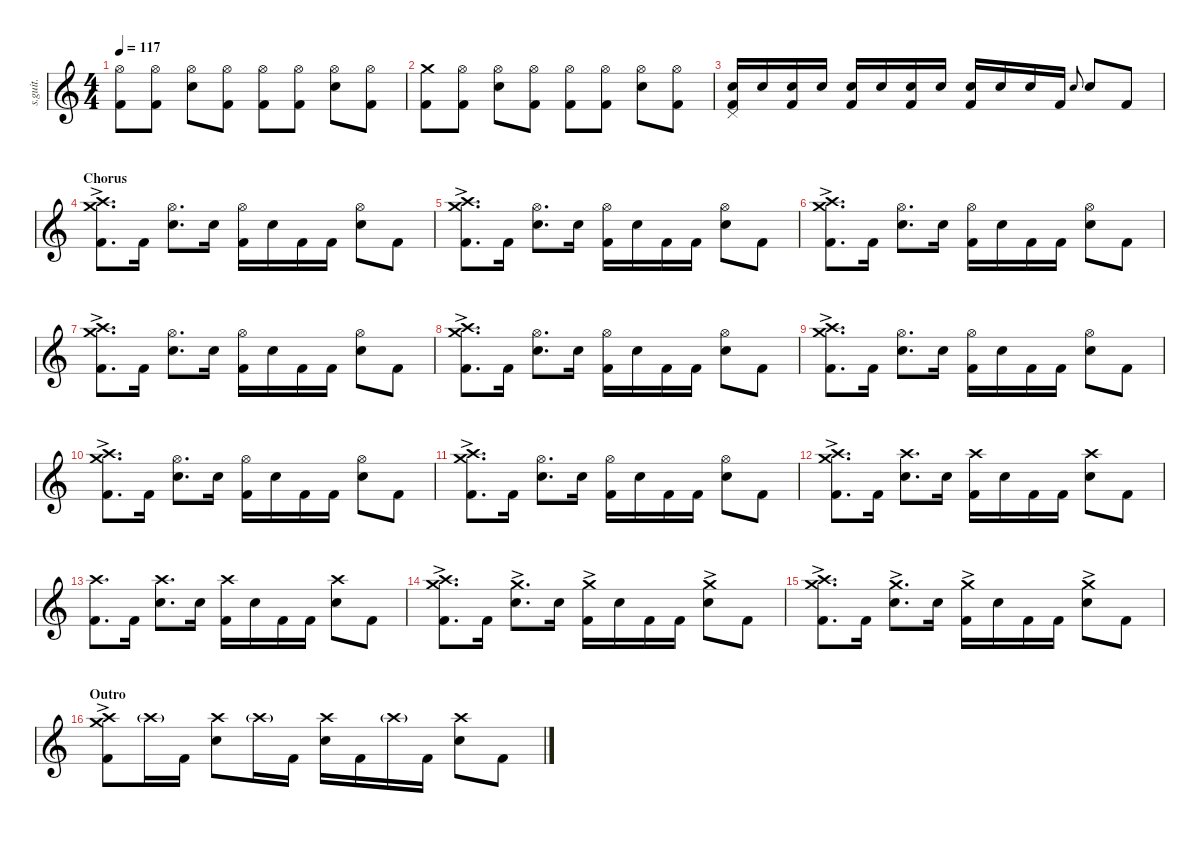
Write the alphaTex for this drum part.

\defaultSystemsLayout 4
\hideDynamics
\bracketExtendMode nobrackets
\track ("Dave Grohl" "s.guit.") {instrument percussion}
\staff {score}
\articulation defaults
\ts (4 4)
\tempo 117
\clef g2
\ks c
("Hi-Hat (open)" "Kick (hit) 2").8{lyrics (0 "") lyrics (1 "") lyrics (2 "") lyrics (3 "") lyrics (4 "") dy f} ("Hi-Hat (open)" "Kick (hit) 2").8{lyrics (0 "") lyrics (1 "") lyrics (2 "") lyrics (3 "") lyrics (4 "")} ("Hi-Hat (open)" "Snare (hit) 2").8{lyrics (0 "") lyrics (1 "") lyrics (2 "") lyrics (3 "") lyrics (4 "")} ("Hi-Hat (open)" "Kick (hit) 2").8{lyrics (0 "") lyrics (1 "") lyrics (2 "") lyrics (3 "") lyrics (4 "")} ("Hi-Hat (open)" "Kick (hit) 2").8{lyrics (0 "") lyrics (1 "") lyrics (2 "") lyrics (3 "") lyrics (4 "")} ("Hi-Hat (open)" "Kick (hit) 2").8{lyrics (0 "") lyrics (1 "") lyrics (2 "") lyrics (3 "") lyrics (4 "")} ("Hi-Hat (open)" "Snare (hit) 2").8{lyrics (0 "") lyrics (1 "") lyrics (2 "") lyrics (3 "") lyrics (4 "")} ("Hi-Hat (open)" "Kick (hit) 2").8{lyrics (0 "") lyrics (1 "") lyrics (2 "") lyrics (3 "") lyrics (4 "")} |
("Kick (hit) 2" "Crash medium (hit)").8{lyrics (0 "") lyrics (1 "") lyrics (2 "") lyrics (3 "") lyrics (4 "")} ("Hi-Hat (open)" "Kick (hit) 2").8{lyrics (0 "") lyrics (1 "") lyrics (2 "") lyrics (3 "") lyrics (4 "")} ("Hi-Hat (open)" "Snare (hit) 2").8{lyrics (0 "") lyrics (1 "") lyrics (2 "") lyrics (3 "") lyrics (4 "")} ("Hi-Hat (open)" "Kick (hit) 2").8{lyrics (0 "") lyrics (1 "") lyrics (2 "") lyrics (3 "") lyrics (4 "")} ("Hi-Hat (open)" "Kick (hit) 2").8{lyrics (0 "") lyrics (1 "") lyrics (2 "") lyrics (3 "") lyrics (4 "")} ("Hi-Hat (open)" "Kick (hit) 2").8{lyrics (0 "") lyrics (1 "") lyrics (2 "") lyrics (3 "") lyrics (4 "")} ("Hi-Hat (open)" "Snare (hit) 2").8{lyrics (0 "") lyrics (1 "") lyrics (2 "") lyrics (3 "") lyrics (4 "")} ("Hi-Hat (open)" "Kick (hit) 2").8{lyrics (0 "") lyrics (1 "") lyrics (2 "") lyrics (3 "") lyrics (4 "")} |
("Snare (hit) 2" "Kick (hit) 2" "Pedal Hi-Hat (hit)").16{lyrics (0 "") lyrics (1 "") lyrics (2 "") lyrics (3 "") lyrics (4 "")} "Snare (hit) 2".16{lyrics (0 "") lyrics (1 "") lyrics (2 "") lyrics (3 "") lyrics (4 "")} ("Snare (hit) 2" "Kick (hit) 2").16{lyrics (0 "") lyrics (1 "") lyrics (2 "") lyrics (3 "") lyrics (4 "")} "Snare (hit) 2".16{lyrics (0 "") lyrics (1 "") lyrics (2 "") lyrics (3 "") lyrics (4 "")} ("Snare (hit) 2" "Kick (hit) 2").16{lyrics (0 "") lyrics (1 "") lyrics (2 "") lyrics (3 "") lyrics (4 "")} "Snare (hit) 2".16{lyrics (0 "") lyrics (1 "") lyrics (2 "") lyrics (3 "") lyrics (4 "")} ("Snare (hit) 2" "Kick (hit) 2").16{lyrics (0 "") lyrics (1 "") lyrics (2 "") lyrics (3 "") lyrics (4 "")} "Snare (hit) 2".16{lyrics (0 "") lyrics (1 "") lyrics (2 "") lyrics (3 "") lyrics (4 "")} ("Snare (hit) 2" "Kick (hit) 2").16{lyrics (0 "") lyrics (1 "") lyrics (2 "") lyrics (3 "") lyrics (4 "")} "Snare (hit) 2".16{lyrics (0 "") lyrics (1 "") lyrics (2 "") lyrics (3 "") lyrics (4 "")} "Snare (hit) 2".16{lyrics (0 "") lyrics (1 "") lyrics (2 "") lyrics (3 "") lyrics (4 "")} "Kick (hit) 2".16{lyrics (0 "") lyrics (1 "") lyrics (2 "") lyrics (3 "") lyrics (4 "")} "Snare (hit) 2".8{lyrics (0 "") lyrics (1 "") lyrics (2 "") lyrics (3 "") lyrics (4 "") gr onbeat} "Snare (hit) 2".8{lyrics (0 "") lyrics (1 "") lyrics (2 "") lyrics (3 "") lyrics (4 "")} "Kick (hit) 2".8{lyrics (0 "") lyrics (1 "") lyrics (2 "") lyrics (3 "") lyrics (4 "")} |
\section ("" "Chorus")
("Crash medium (hit)"{ac} "Kick (hit) 2" "Crash high (hit)").8{d lyrics (0 "") lyrics (1 "") lyrics (2 "") lyrics (3 "") lyrics (4 "")} "Kick (hit) 2".16{lyrics (0 "") lyrics (1 "") lyrics (2 "") lyrics (3 "") lyrics (4 "")} ("Hi-Hat (open)" "Snare (hit) 2").8{d lyrics (0 "") lyrics (1 "") lyrics (2 "") lyrics (3 "") lyrics (4 "")} "Snare (hit) 2".16{lyrics (0 "") lyrics (1 "") lyrics (2 "") lyrics (3 "") lyrics (4 "")} ("Hi-Hat (open)" "Kick (hit) 2").16{lyrics (0 "") lyrics (1 "") lyrics (2 "") lyrics (3 "") lyrics (4 "")} "Snare (hit) 2".16{lyrics (0 "") lyrics (1 "") lyrics (2 "") lyrics (3 "") lyrics (4 "")} "Kick (hit) 2".16{lyrics (0 "") lyrics (1 "") lyrics (2 "") lyrics (3 "") lyrics (4 "")} "Kick (hit) 2".16{lyrics (0 "") lyrics (1 "") lyrics (2 "") lyrics (3 "") lyrics (4 "")} ("Hi-Hat (open)" "Snare (hit) 2").8{lyrics (0 "") lyrics (1 "") lyrics (2 "") lyrics (3 "") lyrics (4 "")} "Kick (hit) 2".8{lyrics (0 "") lyrics (1 "") lyrics (2 "") lyrics (3 "") lyrics (4 "")} |
("Crash medium (hit)"{ac} "Kick (hit) 2" "Crash high (hit)").8{d lyrics (0 "") lyrics (1 "") lyrics (2 "") lyrics (3 "") lyrics (4 "")} "Kick (hit) 2".16{lyrics (0 "") lyrics (1 "") lyrics (2 "") lyrics (3 "") lyrics (4 "")} ("Hi-Hat (open)" "Snare (hit) 2").8{d lyrics (0 "") lyrics (1 "") lyrics (2 "") lyrics (3 "") lyrics (4 "")} "Snare (hit) 2".16{lyrics (0 "") lyrics (1 "") lyrics (2 "") lyrics (3 "") lyrics (4 "")} ("Hi-Hat (open)" "Kick (hit) 2").16{lyrics (0 "") lyrics (1 "") lyrics (2 "") lyrics (3 "") lyrics (4 "")} "Snare (hit) 2".16{lyrics (0 "") lyrics (1 "") lyrics (2 "") lyrics (3 "") lyrics (4 "")} "Kick (hit) 2".16{lyrics (0 "") lyrics (1 "") lyrics (2 "") lyrics (3 "") lyrics (4 "")} "Kick (hit) 2".16{lyrics (0 "") lyrics (1 "") lyrics (2 "") lyrics (3 "") lyrics (4 "")} ("Hi-Hat (open)" "Snare (hit) 2").8{lyrics (0 "") lyrics (1 "") lyrics (2 "") lyrics (3 "") lyrics (4 "")} "Kick (hit) 2".8{lyrics (0 "") lyrics (1 "") lyrics (2 "") lyrics (3 "") lyrics (4 "")} |
("Crash medium (hit)"{ac} "Kick (hit) 2" "Crash high (hit)").8{d lyrics (0 "") lyrics (1 "") lyrics (2 "") lyrics (3 "") lyrics (4 "")} "Kick (hit) 2".16{lyrics (0 "") lyrics (1 "") lyrics (2 "") lyrics (3 "") lyrics (4 "")} ("Hi-Hat (open)" "Snare (hit) 2").8{d lyrics (0 "") lyrics (1 "") lyrics (2 "") lyrics (3 "") lyrics (4 "")} "Snare (hit) 2".16{lyrics (0 "") lyrics (1 "") lyrics (2 "") lyrics (3 "") lyrics (4 "")} ("Hi-Hat (open)" "Kick (hit) 2").16{lyrics (0 "") lyrics (1 "") lyrics (2 "") lyrics (3 "") lyrics (4 "")} "Snare (hit) 2".16{lyrics (0 "") lyrics (1 "") lyrics (2 "") lyrics (3 "") lyrics (4 "")} "Kick (hit) 2".16{lyrics (0 "") lyrics (1 "") lyrics (2 "") lyrics (3 "") lyrics (4 "")} "Kick (hit) 2".16{lyrics (0 "") lyrics (1 "") lyrics (2 "") lyrics (3 "") lyrics (4 "")} ("Hi-Hat (open)" "Snare (hit) 2").8{lyrics (0 "") lyrics (1 "") lyrics (2 "") lyrics (3 "") lyrics (4 "")} "Kick (hit) 2".8{lyrics (0 "") lyrics (1 "") lyrics (2 "") lyrics (3 "") lyrics (4 "")} |
("Crash medium (hit)"{ac} "Kick (hit) 2" "Crash high (hit)").8{d lyrics (0 "") lyrics (1 "") lyrics (2 "") lyrics (3 "") lyrics (4 "")} "Kick (hit) 2".16{lyrics (0 "") lyrics (1 "") lyrics (2 "") lyrics (3 "") lyrics (4 "")} ("Hi-Hat (open)" "Snare (hit) 2").8{d lyrics (0 "") lyrics (1 "") lyrics (2 "") lyrics (3 "") lyrics (4 "")} "Snare (hit) 2".16{lyrics (0 "") lyrics (1 "") lyrics (2 "") lyrics (3 "") lyrics (4 "")} ("Hi-Hat (open)" "Kick (hit) 2").16{lyrics (0 "") lyrics (1 "") lyrics (2 "") lyrics (3 "") lyrics (4 "")} "Snare (hit) 2".16{lyrics (0 "") lyrics (1 "") lyrics (2 "") lyrics (3 "") lyrics (4 "")} "Kick (hit) 2".16{lyrics (0 "") lyrics (1 "") lyrics (2 "") lyrics (3 "") lyrics (4 "")} "Kick (hit) 2".16{lyrics (0 "") lyrics (1 "") lyrics (2 "") lyrics (3 "") lyrics (4 "")} ("Hi-Hat (open)" "Snare (hit) 2").8{lyrics (0 "") lyrics (1 "") lyrics (2 "") lyrics (3 "") lyrics (4 "")} "Kick (hit) 2".8{lyrics (0 "") lyrics (1 "") lyrics (2 "") lyrics (3 "") lyrics (4 "")} |
("Crash medium (hit)"{ac} "Kick (hit) 2" "Crash high (hit)").8{d lyrics (0 "") lyrics (1 "") lyrics (2 "") lyrics (3 "") lyrics (4 "")} "Kick (hit) 2".16{lyrics (0 "") lyrics (1 "") lyrics (2 "") lyrics (3 "") lyrics (4 "")} ("Hi-Hat (open)" "Snare (hit) 2").8{d lyrics (0 "") lyrics (1 "") lyrics (2 "") lyrics (3 "") lyrics (4 "")} "Snare (hit) 2".16{lyrics (0 "") lyrics (1 "") lyrics (2 "") lyrics (3 "") lyrics (4 "")} ("Hi-Hat (open)" "Kick (hit) 2").16{lyrics (0 "") lyrics (1 "") lyrics (2 "") lyrics (3 "") lyrics (4 "")} "Snare (hit) 2".16{lyrics (0 "") lyrics (1 "") lyrics (2 "") lyrics (3 "") lyrics (4 "")} "Kick (hit) 2".16{lyrics (0 "") lyrics (1 "") lyrics (2 "") lyrics (3 "") lyrics (4 "")} "Kick (hit) 2".16{lyrics (0 "") lyrics (1 "") lyrics (2 "") lyrics (3 "") lyrics (4 "")} ("Hi-Hat (open)" "Snare (hit) 2").8{lyrics (0 "") lyrics (1 "") lyrics (2 "") lyrics (3 "") lyrics (4 "")} "Kick (hit) 2".8{lyrics (0 "") lyrics (1 "") lyrics (2 "") lyrics (3 "") lyrics (4 "")} |
("Crash medium (hit)"{ac} "Kick (hit) 2" "Crash high (hit)").8{d lyrics (0 "") lyrics (1 "") lyrics (2 "") lyrics (3 "") lyrics (4 "")} "Kick (hit) 2".16{lyrics (0 "") lyrics (1 "") lyrics (2 "") lyrics (3 "") lyrics (4 "")} ("Hi-Hat (open)" "Snare (hit) 2").8{d lyrics (0 "") lyrics (1 "") lyrics (2 "") lyrics (3 "") lyrics (4 "")} "Snare (hit) 2".16{lyrics (0 "") lyrics (1 "") lyrics (2 "") lyrics (3 "") lyrics (4 "")} ("Hi-Hat (open)" "Kick (hit) 2").16{lyrics (0 "") lyrics (1 "") lyrics (2 "") lyrics (3 "") lyrics (4 "")} "Snare (hit) 2".16{lyrics (0 "") lyrics (1 "") lyrics (2 "") lyrics (3 "") lyrics (4 "")} "Kick (hit) 2".16{lyrics (0 "") lyrics (1 "") lyrics (2 "") lyrics (3 "") lyrics (4 "")} "Kick (hit) 2".16{lyrics (0 "") lyrics (1 "") lyrics (2 "") lyrics (3 "") lyrics (4 "")} ("Hi-Hat (open)" "Snare (hit) 2").8{lyrics (0 "") lyrics (1 "") lyrics (2 "") lyrics (3 "") lyrics (4 "")} "Kick (hit) 2".8{lyrics (0 "") lyrics (1 "") lyrics (2 "") lyrics (3 "") lyrics (4 "")} |
("Crash medium (hit)"{ac} "Kick (hit) 2" "Crash high (hit)").8{d lyrics (0 "") lyrics (1 "") lyrics (2 "") lyrics (3 "") lyrics (4 "")} "Kick (hit) 2".16{lyrics (0 "") lyrics (1 "") lyrics (2 "") lyrics (3 "") lyrics (4 "")} ("Hi-Hat (open)" "Snare (hit) 2").8{d lyrics (0 "") lyrics (1 "") lyrics (2 "") lyrics (3 "") lyrics (4 "")} "Snare (hit) 2".16{lyrics (0 "") lyrics (1 "") lyrics (2 "") lyrics (3 "") lyrics (4 "")} ("Hi-Hat (open)" "Kick (hit) 2").16{lyrics (0 "") lyrics (1 "") lyrics (2 "") lyrics (3 "") lyrics (4 "")} "Snare (hit) 2".16{lyrics (0 "") lyrics (1 "") lyrics (2 "") lyrics (3 "") lyrics (4 "")} "Kick (hit) 2".16{lyrics (0 "") lyrics (1 "") lyrics (2 "") lyrics (3 "") lyrics (4 "")} "Kick (hit) 2".16{lyrics (0 "") lyrics (1 "") lyrics (2 "") lyrics (3 "") lyrics (4 "")} ("Hi-Hat (open)" "Snare (hit) 2").8{lyrics (0 "") lyrics (1 "") lyrics (2 "") lyrics (3 "") lyrics (4 "")} "Kick (hit) 2".8{lyrics (0 "") lyrics (1 "") lyrics (2 "") lyrics (3 "") lyrics (4 "")} |
("Crash medium (hit)"{ac} "Kick (hit) 2" "Crash high (hit)").8{d lyrics (0 "") lyrics (1 "") lyrics (2 "") lyrics (3 "") lyrics (4 "")} "Kick (hit) 2".16{lyrics (0 "") lyrics (1 "") lyrics (2 "") lyrics (3 "") lyrics (4 "")} ("Hi-Hat (open)" "Snare (hit) 2").8{d lyrics (0 "") lyrics (1 "") lyrics (2 "") lyrics (3 "") lyrics (4 "")} "Snare (hit) 2".16{lyrics (0 "") lyrics (1 "") lyrics (2 "") lyrics (3 "") lyrics (4 "")} ("Hi-Hat (open)" "Kick (hit) 2").16{lyrics (0 "") lyrics (1 "") lyrics (2 "") lyrics (3 "") lyrics (4 "")} "Snare (hit) 2".16{lyrics (0 "") lyrics (1 "") lyrics (2 "") lyrics (3 "") lyrics (4 "")} "Kick (hit) 2".16{lyrics (0 "") lyrics (1 "") lyrics (2 "") lyrics (3 "") lyrics (4 "")} "Kick (hit) 2".16{lyrics (0 "") lyrics (1 "") lyrics (2 "") lyrics (3 "") lyrics (4 "")} ("Hi-Hat (open)" "Snare (hit) 2").8{lyrics (0 "") lyrics (1 "") lyrics (2 "") lyrics (3 "") lyrics (4 "")} "Kick (hit) 2".8{lyrics (0 "") lyrics (1 "") lyrics (2 "") lyrics (3 "") lyrics (4 "")} |
("Crash medium (hit)"{ac} "Kick (hit) 2" "Crash high (hit)").8{d lyrics (0 "") lyrics (1 "") lyrics (2 "") lyrics (3 "") lyrics (4 "")} "Kick (hit) 2".16{lyrics (0 "") lyrics (1 "") lyrics (2 "") lyrics (3 "") lyrics (4 "")} ("Snare (hit) 2" "Crash high (hit)").8{d lyrics (0 "") lyrics (1 "") lyrics (2 "") lyrics (3 "") lyrics (4 "")} "Snare (hit) 2".16{lyrics (0 "") lyrics (1 "") lyrics (2 "") lyrics (3 "") lyrics (4 "")} ("Kick (hit) 2" "Crash high (hit)").16{lyrics (0 "") lyrics (1 "") lyrics (2 "") lyrics (3 "") lyrics (4 "")} "Snare (hit) 2".16{lyrics (0 "") lyrics (1 "") lyrics (2 "") lyrics (3 "") lyrics (4 "")} "Kick (hit) 2".16{lyrics (0 "") lyrics (1 "") lyrics (2 "") lyrics (3 "") lyrics (4 "")} "Kick (hit) 2".16{lyrics (0 "") lyrics (1 "") lyrics (2 "") lyrics (3 "") lyrics (4 "")} ("Snare (hit) 2" "Crash high (hit)").8{lyrics (0 "") lyrics (1 "") lyrics (2 "") lyrics (3 "") lyrics (4 "")} "Kick (hit) 2".8{lyrics (0 "") lyrics (1 "") lyrics (2 "") lyrics (3 "") lyrics (4 "")} |
("Kick (hit) 2" "Crash high (hit)").8{d lyrics (0 "") lyrics (1 "") lyrics (2 "") lyrics (3 "") lyrics (4 "")} "Kick (hit) 2".16{lyrics (0 "") lyrics (1 "") lyrics (2 "") lyrics (3 "") lyrics (4 "")} ("Snare (hit) 2" "Crash high (hit)").8{d lyrics (0 "") lyrics (1 "") lyrics (2 "") lyrics (3 "") lyrics (4 "")} "Snare (hit) 2".16{lyrics (0 "") lyrics (1 "") lyrics (2 "") lyrics (3 "") lyrics (4 "")} ("Kick (hit) 2" "Crash high (hit)").16{lyrics (0 "") lyrics (1 "") lyrics (2 "") lyrics (3 "") lyrics (4 "")} "Snare (hit) 2".16{lyrics (0 "") lyrics (1 "") lyrics (2 "") lyrics (3 "") lyrics (4 "")} "Kick (hit) 2".16{lyrics (0 "") lyrics (1 "") lyrics (2 "") lyrics (3 "") lyrics (4 "")} "Kick (hit) 2".16{lyrics (0 "") lyrics (1 "") lyrics (2 "") lyrics (3 "") lyrics (4 "")} ("Snare (hit) 2" "Crash high (hit)").8{lyrics (0 "") lyrics (1 "") lyrics (2 "") lyrics (3 "") lyrics (4 "")} "Kick (hit) 2".8{lyrics (0 "") lyrics (1 "") lyrics (2 "") lyrics (3 "") lyrics (4 "")} |
("Crash medium (hit)"{ac} "Kick (hit) 2" "Crash high (hit)").8{d lyrics (0 "") lyrics (1 "") lyrics (2 "") lyrics (3 "") lyrics (4 "")} "Kick (hit) 2".16{lyrics (0 "") lyrics (1 "") lyrics (2 "") lyrics (3 "") lyrics (4 "")} ("Crash medium (hit)"{ac} "Snare (hit) 2").8{d lyrics (0 "") lyrics (1 "") lyrics (2 "") lyrics (3 "") lyrics (4 "")} "Snare (hit) 2".16{lyrics (0 "") lyrics (1 "") lyrics (2 "") lyrics (3 "") lyrics (4 "")} ("Crash medium (hit)"{ac} "Kick (hit) 2").16{lyrics (0 "") lyrics (1 "") lyrics (2 "") lyrics (3 "") lyrics (4 "")} "Snare (hit) 2".16{lyrics (0 "") lyrics (1 "") lyrics (2 "") lyrics (3 "") lyrics (4 "")} "Kick (hit) 2".16{lyrics (0 "") lyrics (1 "") lyrics (2 "") lyrics (3 "") lyrics (4 "")} "Kick (hit) 2".16{lyrics (0 "") lyrics (1 "") lyrics (2 "") lyrics (3 "") lyrics (4 "")} ("Crash medium (hit)"{ac} "Snare (hit) 2").8{lyrics (0 "") lyrics (1 "") lyrics (2 "") lyrics (3 "") lyrics (4 "")} "Kick (hit) 2".8{lyrics (0 "") lyrics (1 "") lyrics (2 "") lyrics (3 "") lyrics (4 "")} |
("Crash medium (hit)"{ac} "Kick (hit) 2" "Crash high (hit)").8{d lyrics (0 "") lyrics (1 "") lyrics (2 "") lyrics (3 "") lyrics (4 "")} "Kick (hit) 2".16{lyrics (0 "") lyrics (1 "") lyrics (2 "") lyrics (3 "") lyrics (4 "")} ("Crash medium (hit)"{ac} "Snare (hit) 2").8{d lyrics (0 "") lyrics (1 "") lyrics (2 "") lyrics (3 "") lyrics (4 "")} "Snare (hit) 2".16{lyrics (0 "") lyrics (1 "") lyrics (2 "") lyrics (3 "") lyrics (4 "")} ("Crash medium (hit)"{ac} "Kick (hit) 2").16{lyrics (0 "") lyrics (1 "") lyrics (2 "") lyrics (3 "") lyrics (4 "")} "Snare (hit) 2".16{lyrics (0 "") lyrics (1 "") lyrics (2 "") lyrics (3 "") lyrics (4 "")} "Kick (hit) 2".16{lyrics (0 "") lyrics (1 "") lyrics (2 "") lyrics (3 "") lyrics (4 "")} "Kick (hit) 2".16{lyrics (0 "") lyrics (1 "") lyrics (2 "") lyrics (3 "") lyrics (4 "")} ("Crash medium (hit)"{ac} "Snare (hit) 2").8{lyrics (0 "") lyrics (1 "") lyrics (2 "") lyrics (3 "") lyrics (4 "")} "Kick (hit) 2".8{lyrics (0 "") lyrics (1 "") lyrics (2 "") lyrics (3 "") lyrics (4 "")} |
\section ("" "Outro")
("Crash medium (hit)"{ac} "Kick (hit) 2" "Crash high (hit)").8{lyrics (0 "") lyrics (1 "") lyrics (2 "") lyrics (3 "") lyrics (4 "")} "Crash high (hit)"{g}.16{lyrics (0 "") lyrics (1 "") lyrics (2 "") lyrics (3 "") lyrics (4 "")} "Kick (hit) 2".16{lyrics (0 "") lyrics (1 "") lyrics (2 "") lyrics (3 "") lyrics (4 "")} ("Crash high (hit)" "Snare (hit) 2").8{lyrics (0 "") lyrics (1 "") lyrics (2 "") lyrics (3 "") lyrics (4 "")} "Crash high (hit)"{g}.16{lyrics (0 "") lyrics (1 "") lyrics (2 "") lyrics (3 "") lyrics (4 "")} "Kick (hit) 2".16{lyrics (0 "") lyrics (1 "") lyrics (2 "") lyrics (3 "") lyrics (4 "")} ("Snare (hit) 2" "Crash high (hit)").16{lyrics (0 "") lyrics (1 "") lyrics (2 "") lyrics (3 "") lyrics (4 "")} "Kick (hit) 2".16{lyrics (0 "") lyrics (1 "") lyrics (2 "") lyrics (3 "") lyrics (4 "")} "Crash high (hit)"{g}.16{lyrics (0 "") lyrics (1 "") lyrics (2 "") lyrics (3 "") lyrics (4 "")} "Kick (hit) 2".16{lyrics (0 "") lyrics (1 "") lyrics (2 "") lyrics (3 "") lyrics (4 "")} ("Snare (hit) 2" "Crash high (hit)").8{lyrics (0 "") lyrics (1 "") lyrics (2 "") lyrics (3 "") lyrics (4 "")} "Kick (hit) 2".8{lyrics (0 "") lyrics (1 "") lyrics (2 "") lyrics (3 "") lyrics (4 "")}
